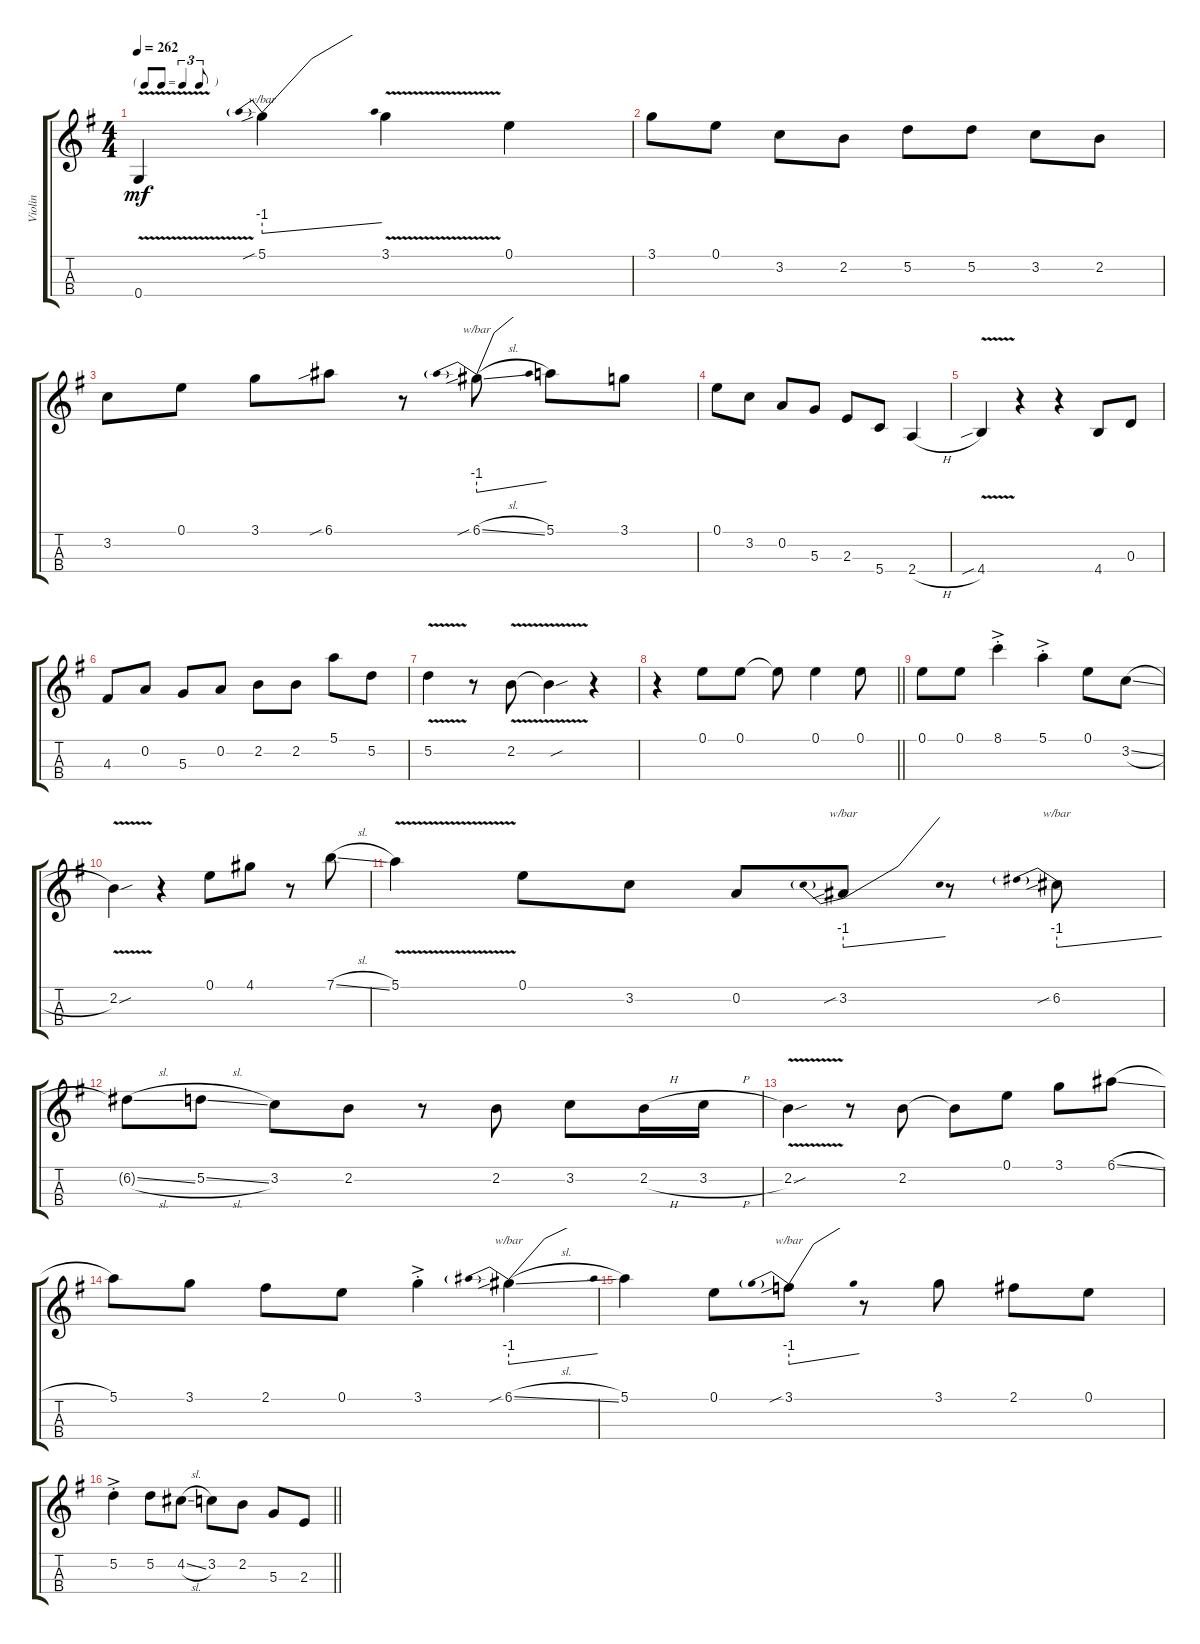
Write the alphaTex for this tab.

\track ("Violin" "Violin") {instrument violin}
\staff {score tabs}
\tuning (E5 A4 D4 G3) {hide}
\ts (4 4)
\tf triplet8th
\section ("" "")
\tempo 262
\clef g2
\ks g
0.4{v t}.4{dy mf} 5.1{sib}.4{tbe (predivedive default 0 -4 60 0)} 3.1{v}.4 0.1.4 |
3.1.8 0.1.8 3.2.8 2.2.8 5.2.8 5.2.8 3.2.8 2.2.8 |
3.2.8 0.1.8 3.1.8 6.1{sib}.8 r.8 6.1{sib sl}.8{tbe (predivedive default 0 -4 60 0)} 5.1.8 3.1.8 |
0.1.8 3.2.8 0.2.8 5.3.8 2.3.8 5.4.8 2.4{h}.4 |
4.4{v sib}.4 r.4 r.4 4.4.8 0.3.8 |
4.3.8 0.2.8 5.3.8 0.2.8 2.2.8 2.2.8 5.1.8 5.2.8 |
5.2{v}.4 r.8 2.2{v}.8 2.2{v sou t}.4 r.4 |
\barLineRight lightlight
r.4 0.1.8 0.1.8 0.1{t}.8 0.1.4 0.1.8 |
\section ("" "")
0.1.8 0.1.8 8.1{ac st}.4 5.1{ac st}.4 0.1.8 3.2{sl}.8 |
2.2{v sou}.4 r.4 0.1.8 4.1.8 r.8 7.1{sl}.8 |
5.1{v}.4 0.1.8 3.2.8 0.2.8 3.2{sib}.8{tbe (predivedive default 0 -4 60 0)} r.8 6.2{sib}.8{tbe (predivedive default 0 -4 60 0)} |
6.2{sl t}.8 5.2{sl}.8 3.2.8 2.2.8 r.8 2.2.8 3.2.8 2.2{h}.16 3.2{h}.16 |
2.2{v sou}.4 r.8 2.2.8 2.2{t}.8 0.1.8 3.1.8 6.1{sl}.8 |
5.1.8 3.1.8 2.1.8 0.1.8 3.1{ac st}.4 6.1{sib sl}.4{tbe (predivedive default 0 -4 60 0)} |
5.1.4 0.1.8 3.1{sib}.8{tbe (predivedive default 0 -4 60 0)} r.8 3.1.8 2.1.8 0.1.8 |
\barLineRight lightlight
5.2{ac st}.4 5.2.8 4.2{sl}.8 3.2.8 2.2.8 5.3.8 2.3.8
